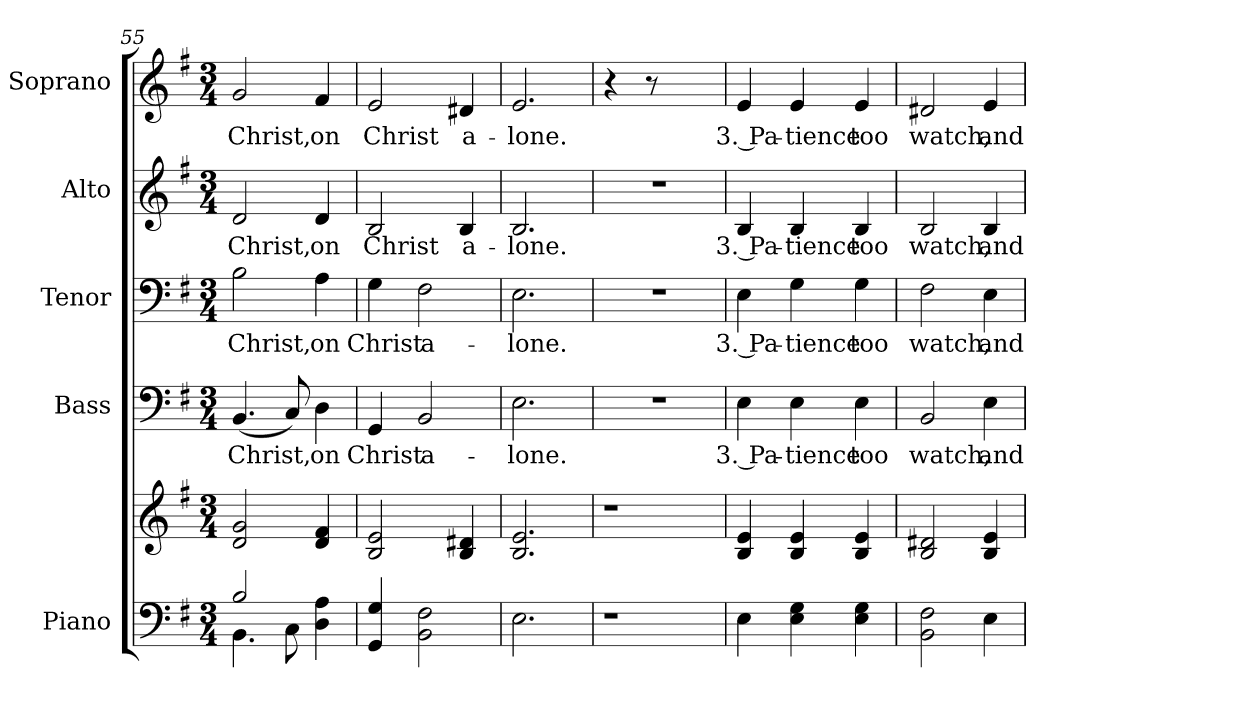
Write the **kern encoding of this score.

**kern	**kern	**kern	**text	**kern	**text	**kern	**text	**kern	**text
*part5	*part5	*part4	*part4	*part3	*part3	*part2	*part2	*part1	*part1
*staff6	*staff5	*staff4	*staff4	*staff3	*staff3	*staff2	*staff2	*staff1	*staff1
*I"Piano	*	*I"Bass	*	*I"Tenor	*	*I"Alto	*	*I"Soprano	*
*I'Pno.	*	*I'B.	*	*I'T.	*	*I'A.	*	*I'S.	*
*clefF4	*clefG2	*clefF4	*	*clefF4	*	*clefG2	*	*clefG2	*
*k[f#]	*k[f#]	*k[f#]	*	*k[f#]	*	*k[f#]	*	*k[f#]	*
*G:	*G:	*G:	*	*G:	*	*G:	*	*G:	*
*M3/4	*M3/4	*M3/4	*	*M3/4	*	*M3/4	*	*M3/4	*
=55	=55	=55	=55	=55	=55	=55	=55	=55	=55
*^	*	*	*	*	*	*	*	*	*
!	!	!	!	!LO:LY:b:color=#000000	!	!	!	!	!	!
!	!	!	!	!	!	!LO:LY:b:color=#000000	!	!	!	!
!	!	!	!	!	!	!	!	!LO:LY:b:color=#000000	!	!
!	!	!	!	!	!	!	!	!	!	!LO:LY:b:color=#000000
2Bi/	4.BBi\	2di/ 2gi	(4.BBi/	Christ,	2Bi\	Christ,	2di/	Christ,	2gi/	Christ,
.	8Ci\	.	8Ci/)	.	.	.	.	.	.	.
!	!	!	!	!LO:LY:b:color=#000000	!	!	!	!	!	!
!	!	!	!	!	!	!LO:LY:b:color=#000000	!	!	!	!
!	!	!	!	!	!	!	!	!LO:LY:b:color=#000000	!	!
!	!	!	!	!	!	!	!	!	!	!LO:LY:b:color=#000000
4Di\ 4Ai	4ryy	4di/ 4f#i	4Di\	on	4Ai\	on	4di/	on	4f#i/	on
*v	*v	*	*	*	*	*	*	*	*	*
=56	=56	=56	=56	=56	=56	=56	=56	=56	=56
*^	*	*	*	*	*	*	*	*	*
!	!	!	!	!LO:LY:b:color=#000000	!	!	!	!	!	!
*v	*v	*	*	*	*	*	*	*	*	*
*^	*	*	*	*	*	*	*	*	*
!	!	!	!	!	!	!LO:LY:b:color=#000000	!	!	!	!
*v	*v	*	*	*	*	*	*	*	*	*
*^	*	*	*	*	*	*	*	*	*
!	!	!	!	!	!	!	!	!LO:LY:b:color=#000000	!	!
*v	*v	*	*	*	*	*	*	*	*	*
*^	*	*	*	*	*	*	*	*	*
!	!	!	!	!	!	!	!	!	!	!LO:LY:b:color=#000000
*v	*v	*	*	*	*	*	*	*	*	*
4GGi/ 4Gi	2Bi/ 2ei	4GGi/	Christ	4Gi\	Christ	2Bi/	Christ	2ei/	Christ
!	!	!	!LO:LY:b:color=#000000	!	!	!	!	!	!
!	!	!	!	!	!LO:LY:b:color=#000000	!	!	!	!
2BBi\ 2F#i	.	2BBi/	a-	2F#i\	a-	.	.	.	.
!	!	!	!	!	!	!	!LO:LY:b:color=#000000	!	!
!	!	!	!	!	!	!	!	!	!LO:LY:b:color=#000000
.	4Bi/ 4d#Xi	.	.	.	.	4Bi/	a-	4d#Xi/	a-
!!LO:PB:g=z
=57	=57	=57	=57	=57	=57	=57	=57	=57	=57
!	!	!	!LO:LY:b:color=#000000	!	!	!	!	!	!
!	!	!	!	!	!LO:LY:b:color=#000000	!	!	!	!
!	!	!	!	!	!	!	!LO:LY:b:color=#000000	!	!
!	!	!	!	!	!	!	!	!	!LO:LY:b:color=#000000
2.Ei\	2.Bi/ 2.ei	2.Ei\	-lone.	2.Ei\	-lone.	2.Bi/	-lone.	2.ei/	-lone.
=58	=58	=58	=58	=58	=58	=58	=58	=58	=58
!LO:N:vis=1	!LO:N:vis=1	!LO:N:vis=1	!	!LO:N:vis=1	!	!LO:N:vis=1	!	!	!
4.r	4.r	2.r	.	2.r	.	2.r	.	4r	.
.	.	.	.	.	.	.	.	8r	.
4.ryy	4.ryy	.	.	.	.	.	.	4.ryy	.
=59	=59	=59	=59	=59	=59	=59	=59	=59	=59
!	!	!	!LO:LY:b:color=#000000	!	!	!	!	!	!
!	!	!	!	!	!LO:LY:b:color=#000000	!	!	!	!
!	!	!	!	!	!	!	!LO:LY:b:color=#000000	!	!
!	!	!	!	!	!	!	!	!	!LO:LY:b:color=#000000
4Ei\	4Bi/ 4ei	4Ei\	3. Pa-	4Ei\	3. Pa-	4Bi/	3. Pa-	4ei/	3. Pa-
!	!	!	!LO:LY:b:color=#000000	!	!	!	!	!	!
!	!	!	!	!	!LO:LY:b:color=#000000	!	!	!	!
!	!	!	!	!	!	!	!LO:LY:b:color=#000000	!	!
!	!	!	!	!	!	!	!	!	!LO:LY:b:color=#000000
4Ei\ 4Gi	4Bi/ 4ei	4Ei\	-tience	4Gi\	-tience	4Bi/	-tience	4ei/	-tience
!	!	!	!LO:LY:b:color=#000000	!	!	!	!	!	!
!	!	!	!	!	!LO:LY:b:color=#000000	!	!	!	!
!	!	!	!	!	!	!	!LO:LY:b:color=#000000	!	!
!	!	!	!	!	!	!	!	!	!LO:LY:b:color=#000000
4Ei\ 4Gi	4Bi/ 4ei	4Ei\	too	4Gi\	too	4Bi/	too	4ei/	too
!!LO:PB:g=z
=60	=60	=60	=60	=60	=60	=60	=60	=60	=60
!	!	!	!LO:LY:b:color=#000000	!	!	!	!	!	!
!	!	!	!	!	!LO:LY:b:color=#000000	!	!	!	!
!	!	!	!	!	!	!	!LO:LY:b:color=#000000	!	!
!	!	!	!	!	!	!	!	!	!LO:LY:b:color=#000000
2BBi\ 2F#i	2Bi/ 2d#Xi	2BBi/	watch,	2F#i\	watch,	2Bi/	watch,	2d#Xi/	watch,
!	!	!	!LO:LY:b:color=#000000	!	!	!	!	!	!
!	!	!	!	!	!LO:LY:b:color=#000000	!	!	!	!
!	!	!	!	!	!	!	!LO:LY:b:color=#000000	!	!
!	!	!	!	!	!	!	!	!	!LO:LY:b:color=#000000
4Ei\	4Bi/ 4ei	4Ei\	and	4Ei\	and	4Bi/	and	4ei/	and
=	=	=	=	=	=	=	=	=	=
*-	*-	*-	*-	*-	*-	*-	*-	*-	*-
